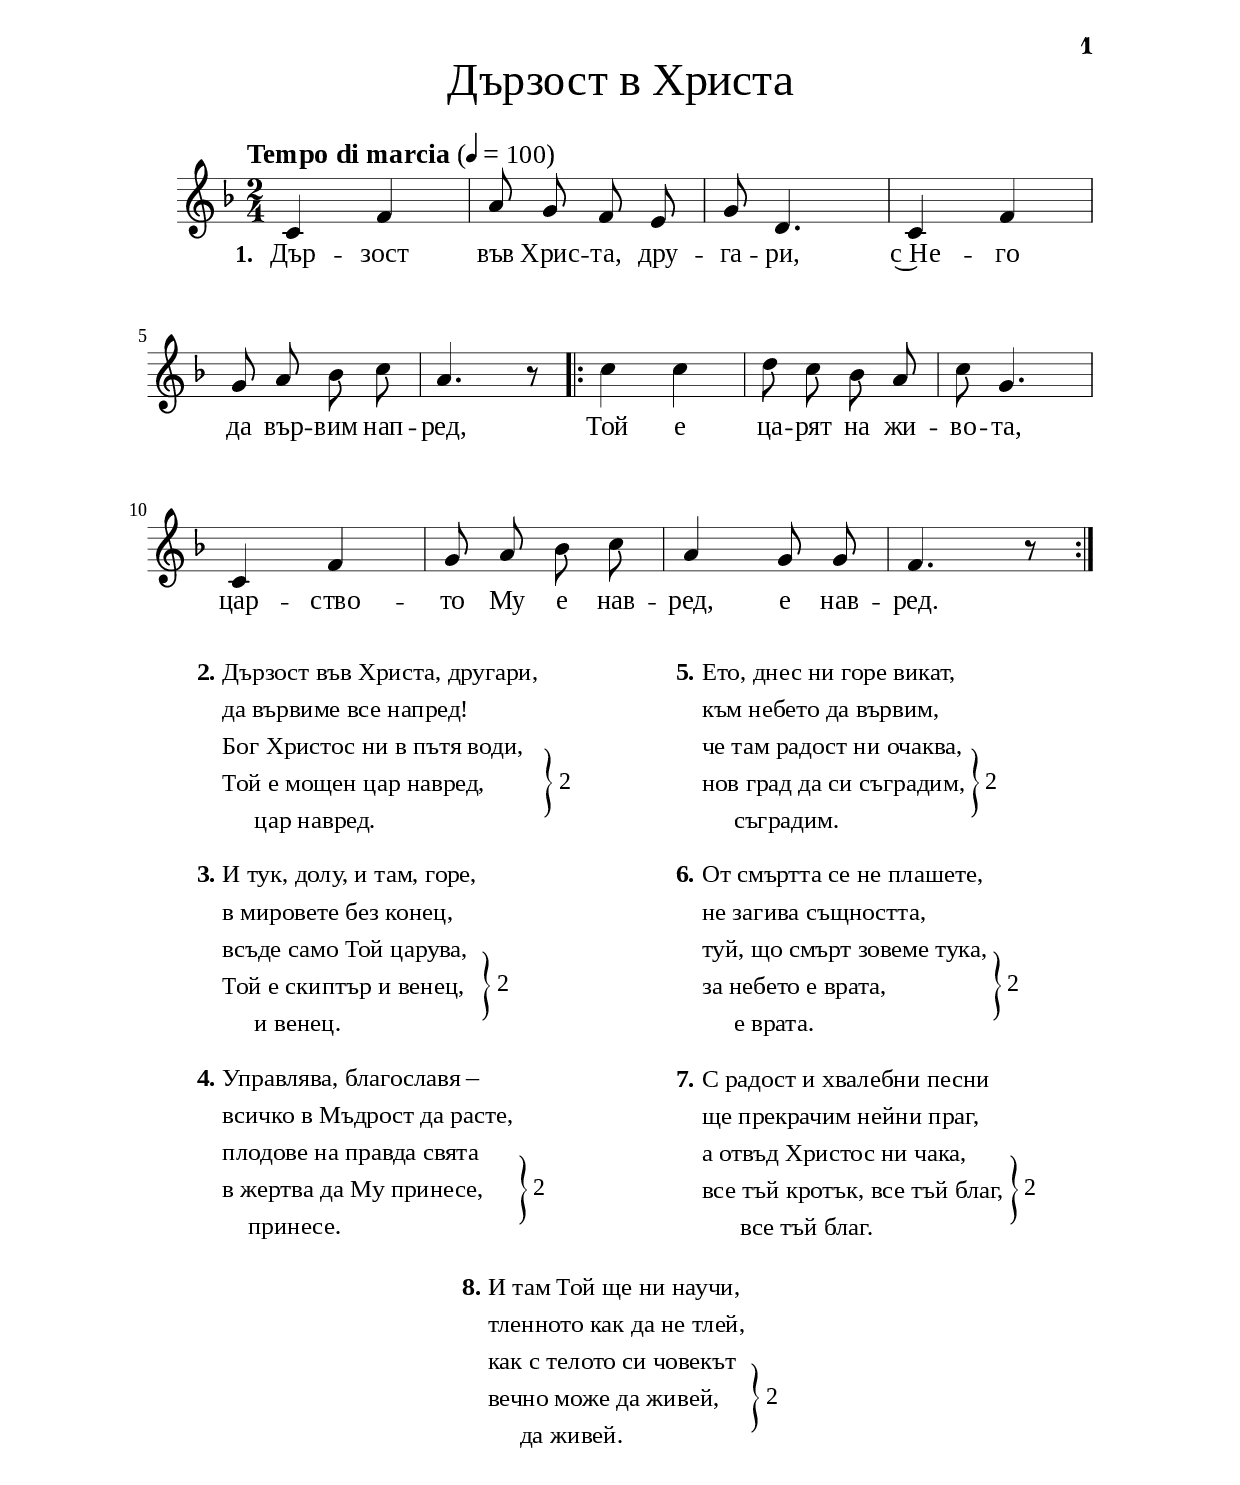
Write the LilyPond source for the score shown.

\version "2.24.4"

% include paper part and global functions
\include "include/globals.ily"

"rightBraces052" = \markup {
  \column {
    % repeat braces
    \translate #'(0 . -9.5 )
    \right-brace #33
  }
  \column {
    % repeat numbers
    \translate #'(0 . -10 )
    2
  }
}


\bookpart {
  \label #'ref052
  \tocItem \markup "Дързост в Христа"
  \include "include/bookpart-paper.ily"
  \score {
    \include "include/score-layout.ily"

    \new Voice \absolute  {
      \clef treble
      \key f \major
      \time 2/4
      \tempoFunc "Tempo di marcia" 4 "100"
      \autoBeamOff
      \autoBeamOff
      c'4 f' | a'8 g' f' e' | g'8 d'4. | c'4 f' \break |
      g'8 a' bes' c'' | a'4. r8 \bar ".|:"
      | c''4 c'' | d''8 c'' bes' a' | c''8 g'4. \break |
      c'4  f'4 | g'8 a' bes' c'' a'4 g'8 g' | f'4. r8 \bar ":|."
      \break
    }

    \addlyrics {
      \set stanza = "1. " Дър -- зост във Хрис -- та, дру -- га -- ри, с~Не -- го
      да вър -- вим нап -- ред, Той е ца -- рят на жи -- во -- та,
      цар -- ство -- то Му е нав -- ред, е нав -- ред.
    }

    \header {
      title = \titleFunc #'ref_desc_1 "Дързост в Христа" "Dărzost v Hrista"
    }

    \midi{}

  } % score

  \markup \abs-fontsize #12 \override #`(baseline-skip . ,bgCoupletBaselineSkip){
    \fill-line {
      \hspace #0.1
      \column {
        \line {
          \bold "2."
          \column {
            "Дързост във Христа, другари,"
            "да вървиме все напред!"
            "Бог Христос ни в пътя води,"
            "Той е мощен цар навред,"
            "     цар навред."
          } \"rightBraces052"
        }
        \vspace #1
        \line {
          \bold "3."
          \column {
            "И тук, долу, и там, горе,"
            "в мировете без конец,"
            "всъде само Той царува,"
            "Той е скиптър и венец,"
            "     и венец."
          }\"rightBraces052"
        }
        \vspace #1
        \line {
          \bold "4."
          \column {
            "Управлява, благославя –"
            "всичко в Мъдрост да расте,"
            "плодове на правда свята"
            "в жертва да Му принесе,"
            "    принесе."
          }\"rightBraces052"
        }
      }
      \hspace #0.1
      % adds horizontal spacing between columns
      \column {
        \line {
          \bold "5."
          \column {
            "Ето, днес ни горе викат,"
            "към небето да вървим,"
            "че там радост ни очаква,"
            "нов град да си съградим,"
            "     съградим."
          }\"rightBraces052"
        }
        % adds vertical spacing between verses
        \vspace #1
        \line {
          \bold "6."
          \column {
            "От смъртта се не плашете,"
            "не загива същността,"
            "туй, що смърт зовеме тука,"
            "за небето е врата,"
            "     е врата."
          }\"rightBraces052"
        }
        \vspace #1
        \line {
          \bold "7."
          \column {
            "С радост и хвалебни песни"
            "ще прекрачим нейни праг,"
            "а отвъд Христос ни чака,"
            "все тъй кротък, все тъй благ,"
            "      все тъй благ."
          }\"rightBraces052"
        }
      }\hspace #0.1
    }
  }

  \markup \abs-fontsize #12 \override #`(baseline-skip . ,bgCoupletBaselineSkip){
    \fill-line {
      \column {
        \vspace #1
        \line {
          \bold "8."
          \column {
            "И там Той ще ни научи,"
            "тленното как да не тлей,"
            "как с телото си човекът"
            "вечно може да живей,"
            "     да живей."
          }\"rightBraces052"
        }
      }
    }
  }




} % bookpart
